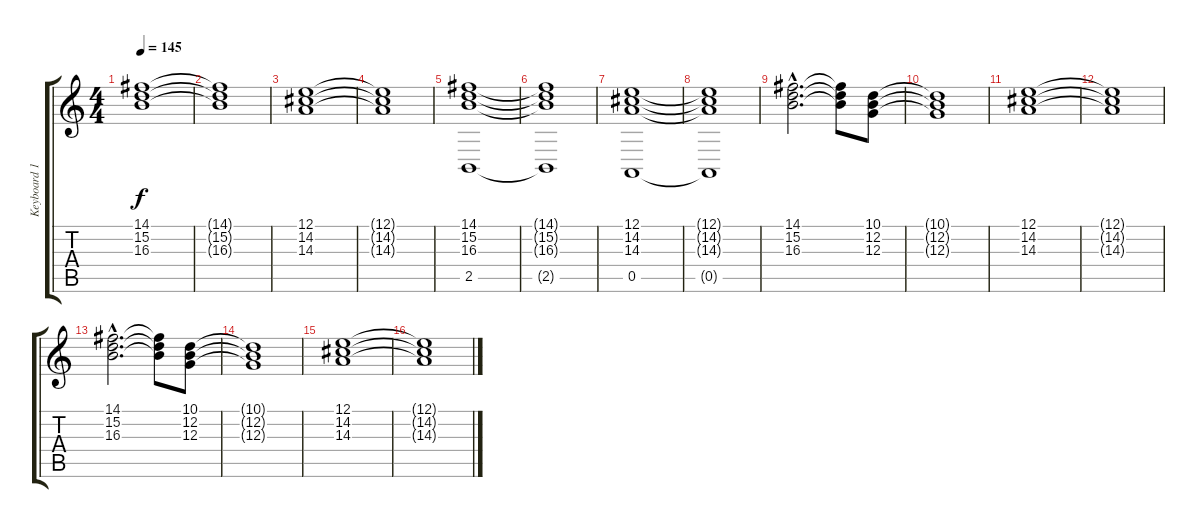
\track ("Keyboard 1" "Keyboard 1") {instrument stringensemble1}
\staff {score tabs}
\tuning (E4 B3 G3 D3 A2 E2) {hide}
\ts (4 4)
\tempo 145
\clef g2
\ks c
(14.1 15.2 16.3).1{dy f instrument stringensemble1} |
(14.1{t} 15.2{t} 16.3{t}).1 |
(12.1 14.2 14.3).1 |
(12.1{t} 14.2{t} 14.3{t}).1 |
(14.1 15.2 16.3 2.5).1 |
(14.1{t} 15.2{t} 16.3{t} 2.5{t}).1 |
(12.1 14.2 14.3 0.5).1 |
(12.1{t} 14.2{t} 14.3{t} 0.5{t}).1 |
\section ("" "")
(14.1{hac} 15.2{hac} 16.3{hac}).2{d} (14.1{t} 15.2{t} 16.3{t}).8 (10.1 12.2 12.3).8 |
(10.1{t} 12.2{t} 12.3{t}).1 |
(12.1 14.2 14.3).1 |
(12.1{t} 14.2{t} 14.3{t}).1 |
(14.1{hac} 15.2{hac} 16.3{hac}).2{d} (14.1{t} 15.2{t} 16.3{t}).8 (10.1 12.2 12.3).8 |
(10.1{t} 12.2{t} 12.3{t}).1 |
(12.1 14.2 14.3).1 |
(12.1{t} 14.2{t} 14.3{t}).1
